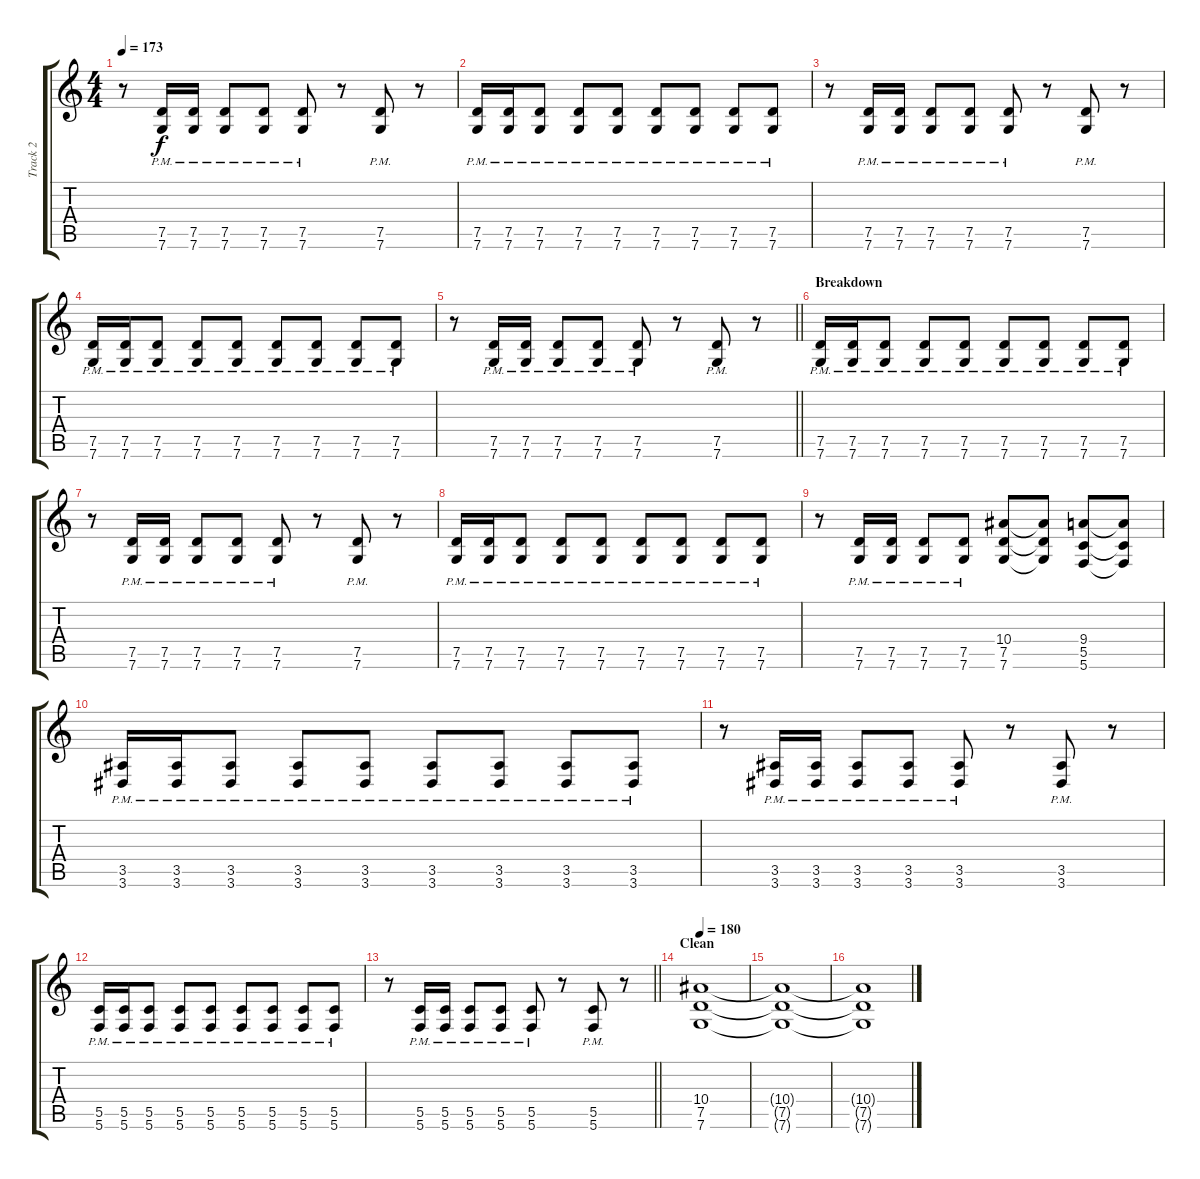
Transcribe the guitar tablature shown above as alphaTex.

\track ("Track 2" "Track 2") {instrument distortionguitar}
\staff {score tabs}
\tuning (D4 A3 F3 C3 G2 C2) {hide}
\ts (4 4)
\tempo 173
\clef g2
\ks c
r.8{dy f} (7.5{pm} 7.6{pm}).16 (7.5{pm} 7.6{pm}).16 (7.5{pm} 7.6{pm}).8 (7.5{pm} 7.6{pm}).8 (7.5{pm} 7.6{pm}).8 r.8 (7.5{pm} 7.6{pm}).8 r.8 |
(7.5{pm} 7.6{pm}).16 (7.5{pm} 7.6{pm}).16 (7.5{pm} 7.6{pm}).8 (7.5{pm} 7.6{pm}).8 (7.5{pm} 7.6{pm}).8 (7.5{pm} 7.6{pm}).8 (7.5{pm} 7.6{pm}).8 (7.5{pm} 7.6{pm}).8 (7.5{pm} 7.6{pm}).8 |
r.8 (7.5{pm} 7.6{pm}).16 (7.5{pm} 7.6{pm}).16 (7.5{pm} 7.6{pm}).8 (7.5{pm} 7.6{pm}).8 (7.5{pm} 7.6{pm}).8 r.8 (7.5{pm} 7.6{pm}).8 r.8 |
(7.5{pm} 7.6{pm}).16 (7.5{pm} 7.6{pm}).16 (7.5{pm} 7.6{pm}).8 (7.5{pm} 7.6{pm}).8 (7.5{pm} 7.6{pm}).8 (7.5{pm} 7.6{pm}).8 (7.5{pm} 7.6{pm}).8 (7.5{pm} 7.6{pm}).8 (7.5{pm} 7.6{pm}).8 |
\barLineRight lightlight
r.8 (7.5{pm} 7.6{pm}).16 (7.5{pm} 7.6{pm}).16 (7.5{pm} 7.6{pm}).8 (7.5{pm} 7.6{pm}).8 (7.5{pm} 7.6{pm}).8 r.8 (7.5{pm} 7.6{pm}).8 r.8 |
\section ("" "Breakdown")
(7.5{pm} 7.6{pm}).16 (7.5{pm} 7.6{pm}).16 (7.5{pm} 7.6{pm}).8 (7.5{pm} 7.6{pm}).8 (7.5{pm} 7.6{pm}).8 (7.5{pm} 7.6{pm}).8 (7.5{pm} 7.6{pm}).8 (7.5{pm} 7.6{pm}).8 (7.5{pm} 7.6{pm}).8 |
r.8 (7.5{pm} 7.6{pm}).16 (7.5{pm} 7.6{pm}).16 (7.5{pm} 7.6{pm}).8 (7.5{pm} 7.6{pm}).8 (7.5{pm} 7.6{pm}).8 r.8 (7.5{pm} 7.6{pm}).8 r.8 |
(7.5{pm} 7.6{pm}).16 (7.5{pm} 7.6{pm}).16 (7.5{pm} 7.6{pm}).8 (7.5{pm} 7.6{pm}).8 (7.5{pm} 7.6{pm}).8 (7.5{pm} 7.6{pm}).8 (7.5{pm} 7.6{pm}).8 (7.5{pm} 7.6{pm}).8 (7.5{pm} 7.6{pm}).8 |
r.8 (7.5{pm} 7.6{pm}).16 (7.5{pm} 7.6{pm}).16 (7.5{pm} 7.6{pm}).8 (7.5{pm} 7.6{pm}).8 (10.4 7.5 7.6).8 (10.4{t} 7.5{t} 7.6{t}).8 (9.4 5.5 5.6).8 (9.4{t} 5.5{t} 5.6{t}).8 |
(3.5{pm} 3.6{pm}).16 (3.5{pm} 3.6{pm}).16 (3.5{pm} 3.6{pm}).8 (3.5{pm} 3.6{pm}).8 (3.5{pm} 3.6{pm}).8 (3.5{pm} 3.6{pm}).8 (3.5{pm} 3.6{pm}).8 (3.5{pm} 3.6{pm}).8 (3.5{pm} 3.6{pm}).8 |
r.8 (3.5{pm} 3.6{pm}).16 (3.5{pm} 3.6{pm}).16 (3.5{pm} 3.6{pm}).8 (3.5{pm} 3.6{pm}).8 (3.5{pm} 3.6{pm}).8 r.8 (3.5{pm} 3.6{pm}).8 r.8 |
(5.5{pm} 5.6{pm}).16 (5.5{pm} 5.6{pm}).16 (5.5{pm} 5.6{pm}).8 (5.5{pm} 5.6{pm}).8 (5.5{pm} 5.6{pm}).8 (5.5{pm} 5.6{pm}).8 (5.5{pm} 5.6{pm}).8 (5.5{pm} 5.6{pm}).8 (5.5{pm} 5.6{pm}).8 |
\barLineRight lightlight
r.8 (5.5{pm} 5.6{pm}).16 (5.5{pm} 5.6{pm}).16 (5.5{pm} 5.6{pm}).8 (5.5{pm} 5.6{pm}).8 (5.5{pm} 5.6{pm}).8 r.8 (5.5{pm} 5.6{pm}).8 r.8 |
\section ("" "Clean")
\tempo 180
(10.4 7.5 7.6).1 |
(10.4{t} 7.5{t} 7.6{t}).1 |
(10.4{t} 7.5{t} 7.6{t}).1
